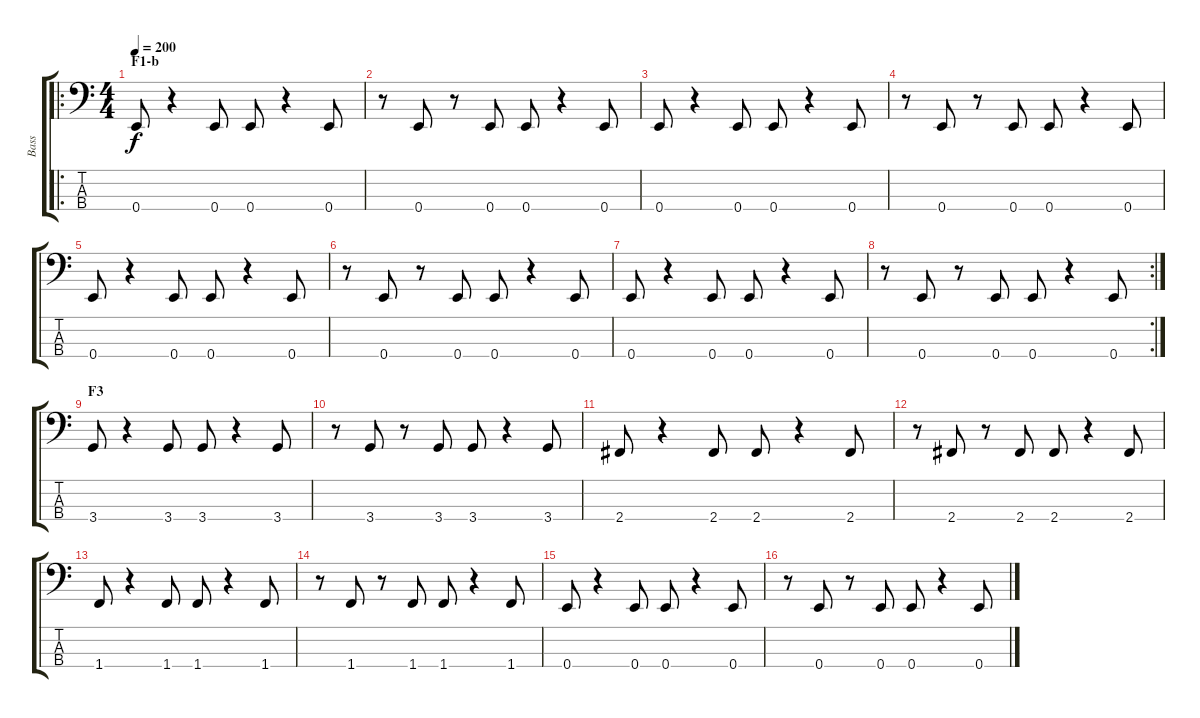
\track ("Bass" "Bass") {instrument slapbass2}
\staff {score tabs}
\tuning (G2 D2 A1 E1) {hide}
\ro
\ts (4 4)
\section ("" "F1-b")
\tempo 200
\clef f4
\ks c
0.4.8{dy f} r.4 0.4.8 0.4.8 r.4 0.4.8 |
r.8 0.4.8 r.8 0.4.8 0.4.8 r.4 0.4.8 |
0.4.8 r.4 0.4.8 0.4.8 r.4 0.4.8 |
r.8 0.4.8 r.8 0.4.8 0.4.8 r.4 0.4.8 |
0.4.8 r.4 0.4.8 0.4.8 r.4 0.4.8 |
r.8 0.4.8 r.8 0.4.8 0.4.8 r.4 0.4.8 |
0.4.8 r.4 0.4.8 0.4.8 r.4 0.4.8 |
\rc 2
r.8 0.4.8 r.8 0.4.8 0.4.8 r.4 0.4.8 |
\section ("" "F3")
3.4.8 r.4 3.4.8 3.4.8 r.4 3.4.8 |
r.8 3.4.8 r.8 3.4.8 3.4.8 r.4 3.4.8 |
2.4.8 r.4 2.4.8 2.4.8 r.4 2.4.8 |
r.8 2.4.8 r.8 2.4.8 2.4.8 r.4 2.4.8 |
1.4.8 r.4 1.4.8 1.4.8 r.4 1.4.8 |
r.8 1.4.8 r.8 1.4.8 1.4.8 r.4 1.4.8 |
0.4.8 r.4 0.4.8 0.4.8 r.4 0.4.8 |
r.8 0.4.8 r.8 0.4.8 0.4.8 r.4 0.4.8
